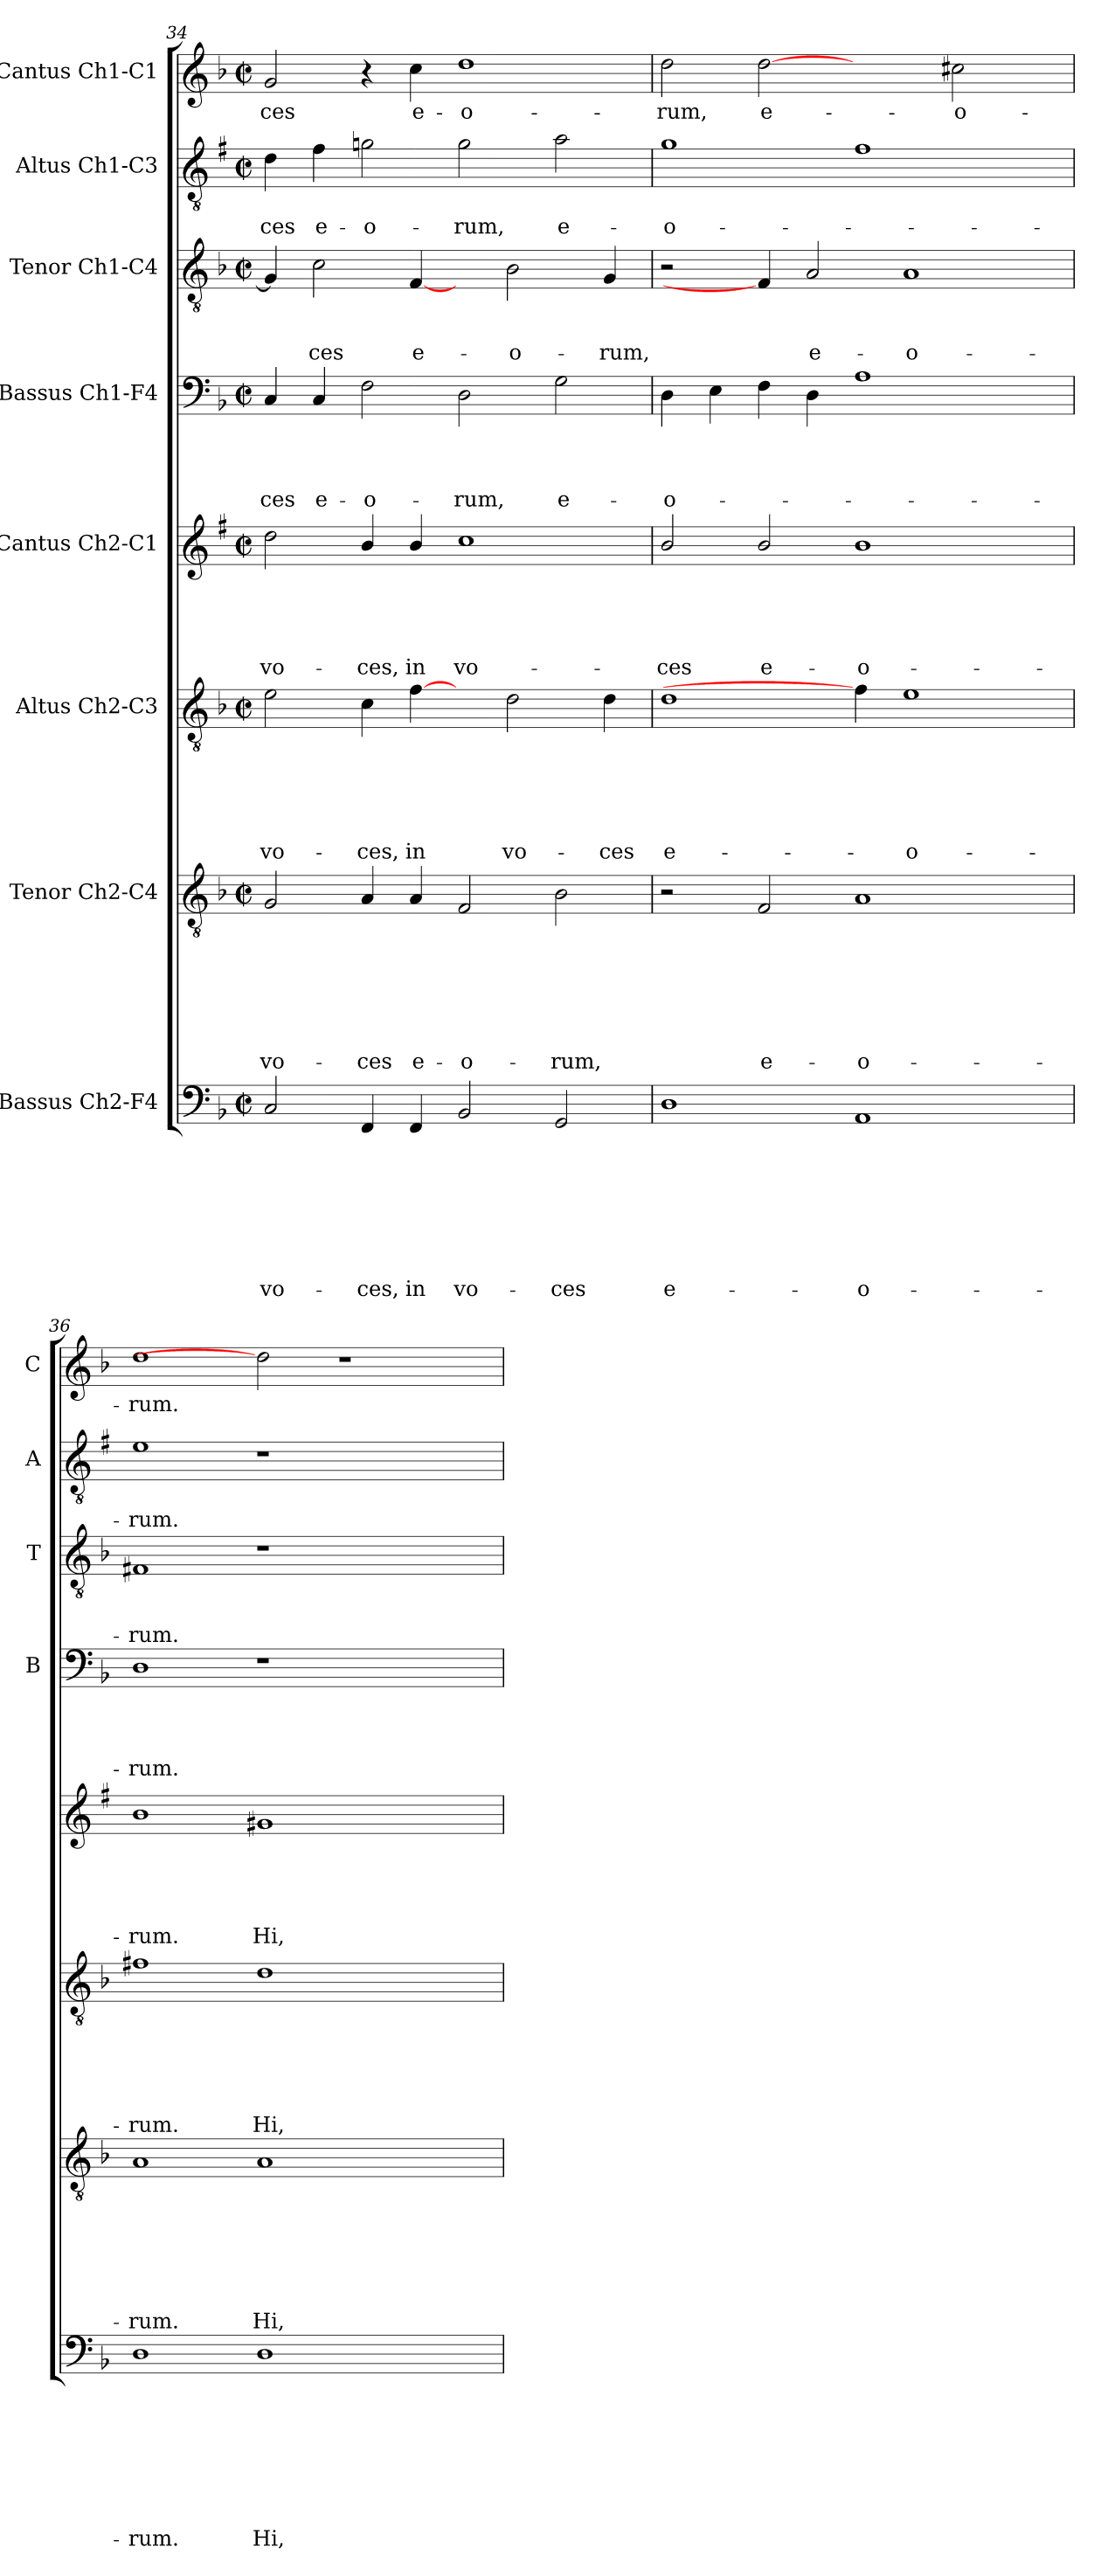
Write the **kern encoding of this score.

**kern	**text	**text	**text	**text	**text	**text	**text	**text	**kern	**text	**text	**text	**text	**text	**text	**text	**kern	**text	**text	**text	**text	**text	**text	**kern	**text	**text	**text	**text	**text	**kern	**text	**text	**text	**text	**kern	**text	**text	**text	**kern	**text	**text	**kern	**text
*part8	*part8	*part8	*part8	*part8	*part8	*part8	*part8	*part8	*part7	*part7	*part7	*part7	*part7	*part7	*part7	*part7	*part6	*part6	*part6	*part6	*part6	*part6	*part6	*part5	*part5	*part5	*part5	*part5	*part5	*part4	*part4	*part4	*part4	*part4	*part3	*part3	*part3	*part3	*part2	*part2	*part2	*part1	*part1
*staff8	*staff8	*staff8	*staff8	*staff8	*staff8	*staff8	*staff8	*staff8	*staff7	*staff7	*staff7	*staff7	*staff7	*staff7	*staff7	*staff7	*staff6	*staff6	*staff6	*staff6	*staff6	*staff6	*staff6	*staff5	*staff5	*staff5	*staff5	*staff5	*staff5	*staff4	*staff4	*staff4	*staff4	*staff4	*staff3	*staff3	*staff3	*staff3	*staff2	*staff2	*staff2	*staff1	*staff1
*I"Bassus Ch2-F4	*	*	*	*	*	*	*	*	*I"Tenor Ch2-C4	*	*	*	*	*	*	*	*I"Altus Ch2-C3	*	*	*	*	*	*	*I"Cantus Ch2-C1	*	*	*	*	*	*I"Bassus Ch1-F4	*	*	*	*	*I"Tenor Ch1-C4	*	*	*	*I"Altus Ch1-C3	*	*	*I"Cantus Ch1-C1	*
*	*	*	*	*	*	*	*	*	*	*	*	*	*	*	*	*	*	*	*	*	*	*	*	*	*	*	*	*	*	*I'B	*	*	*	*	*I'T	*	*	*	*I'A	*	*	*I'C	*
*clefF4	*	*	*	*	*	*	*	*	*clefGv2	*	*	*	*	*	*	*	*clefGv2	*	*	*	*	*	*	*clefG2	*	*	*	*	*	*clefF4	*	*	*	*	*clefGv2	*	*	*	*clefGv2	*	*	*clefG2	*
*	*	*	*	*	*	*	*	*	*	*	*	*	*	*	*	*	*	*	*	*	*	*	*	*ITrd1c2	*	*	*	*	*	*	*	*	*	*	*	*	*	*	*ITrd1c2	*	*	*	*
*k[b-]	*	*	*	*	*	*	*	*	*k[b-]	*	*	*	*	*	*	*	*k[b-]	*	*	*	*	*	*	*k[b-]	*	*	*	*	*	*k[b-]	*	*	*	*	*k[b-]	*	*	*	*k[b-]	*	*	*k[b-]	*
*F:	*	*	*	*	*	*	*	*	*F:	*	*	*	*	*	*	*	*F:	*	*	*	*	*	*	*F:	*	*	*	*	*	*F:	*	*	*	*	*F:	*	*	*	*F:	*	*	*F:	*
*M2/2	*	*	*	*	*	*	*	*	*M2/2	*	*	*	*	*	*	*	*M2/2	*	*	*	*	*	*	*M2/2	*	*	*	*	*	*M2/2	*	*	*	*	*M2/2	*	*	*	*M2/2	*	*	*M2/2	*
*met(c|)	*	*	*	*	*	*	*	*	*met(c|)	*	*	*	*	*	*	*	*met(c|)	*	*	*	*	*	*	*met(c|)	*	*	*	*	*	*met(c|)	*	*	*	*	*met(c|)	*	*	*	*met(c|)	*	*	*met(c|)	*
=34	=34	=34	=34	=34	=34	=34	=34	=34	=34	=34	=34	=34	=34	=34	=34	=34	=34	=34	=34	=34	=34	=34	=34	=34	=34	=34	=34	=34	=34	=34	=34	=34	=34	=34	=34	=34	=34	=34	=34	=34	=34	=34	=34
!	!	!	!	!	!	!	!	!LO:LY:b	!	!	!	!	!	!	!	!LO:LY:b	!	!	!	!	!	!	!LO:LY:b	!	!	!	!	!	!LO:LY:b	!	!	!	!	!LO:LY:b	!	!	!	!	!	!	!LO:LY:b	!	!LO:LY:b
2C/	.	.	.	.	.	.	.	vo-	2G/	.	.	.	.	.	.	vo-	2e\	.	.	.	.	.	vo-	2cc\	.	.	.	.	vo-	4C/	.	.	.	-ces	4G/]	.	.	.	4c\	.	-ces	2g/	-ces
!	!	!	!	!	!	!	!	!	!	!	!	!	!	!	!	!	!	!	!	!	!	!	!	!	!	!	!	!	!	!	!	!	!	!LO:LY:b	!	!	!	!LO:LY:b	!	!	!LO:LY:b	!	!
.	.	.	.	.	.	.	.	.	.	.	.	.	.	.	.	.	.	.	.	.	.	.	.	.	.	.	.	.	.	4C/	.	.	.	e-	2c\	.	.	-ces	4e\	.	e-	.	.
!	!	!	!	!	!	!	!	!LO:LY:b	!	!	!	!	!	!	!	!LO:LY:b	!	!	!	!	!	!	!LO:LY:b	!	!	!	!	!	!LO:LY:b	!	!	!	!	!LO:LY:b	!	!	!	!	!	!	!LO:LY:b	!	!
4FF/	.	.	.	.	.	.	.	-ces,	4A/	.	.	.	.	.	.	-ces	4c\	.	.	.	.	.	-ces,	4a/	.	.	.	.	-ces,	2F\	.	.	.	-o-	.	.	.	.	2fn\	.	-o-	4r	.
!	!	!	!	!	!	!	!	!LO:LY:b	!	!	!	!	!	!	!	!LO:LY:b	!	!	!	!	!	!	!LO:LY:b	!	!	!	!	!	!LO:LY:b	!	!	!	!	!	!	!	!	!LO:LY:b	!	!	!	!	!LO:LY:b
4FF/	.	.	.	.	.	.	.	in	4A/	.	.	.	.	.	.	e-	[4f\	.	.	.	.	.	in	4a/	.	.	.	.	in	.	.	.	.	.	[4F/	.	.	e-	.	.	.	4cc\	e-
!	!	!	!	!	!	!	!	!LO:LY:b	!	!	!	!	!	!	!	!LO:LY:b	!	!	!	!	!	!	!	!	!	!	!	!	!LO:LY:b	!	!	!	!	!LO:LY:b	!	!	!	!	!	!	!LO:LY:b	!	!LO:LY:b
2BB-/	.	.	.	.	.	.	.	vo-	2F/	.	.	.	.	.	.	-o-	4ryy	.	.	.	.	.	.	1b-	.	.	.	.	vo-	2D\	.	.	.	-rum,	4ryy	.	.	.	2f\	.	-rum,	1dd	-o-
!	!	!	!	!	!	!	!	!	!	!	!	!	!	!	!	!	!	!	!	!	!	!	!LO:LY:b	!	!	!	!	!	!	!	!	!	!	!	!	!	!	!LO:LY:b	!	!	!	!	!
.	.	.	.	.	.	.	.	.	.	.	.	.	.	.	.	.	2d\	.	.	.	.	.	vo-	.	.	.	.	.	.	.	.	.	.	.	2B-\	.	.	-o-	.	.	.	.	.
!	!	!	!	!	!	!	!	!LO:LY:b	!	!	!	!	!	!	!	!LO:LY:b	!	!	!	!	!	!	!	!	!	!	!	!	!	!	!	!	!	!LO:LY:b	!	!	!	!	!	!	!LO:LY:b	!	!
2GG/	.	.	.	.	.	.	.	-ces	2B-\	.	.	.	.	.	.	-rum,	.	.	.	.	.	.	.	.	.	.	.	.	.	2G\	.	.	.	e-	.	.	.	.	2g\	.	e-	.	.
!	!	!	!	!	!	!	!	!	!	!	!	!	!	!	!	!	!	!	!	!	!	!	!LO:LY:b	!	!	!	!	!	!	!	!	!	!	!	!	!	!	!LO:LY:b	!	!	!	!	!
.	.	.	.	.	.	.	.	.	.	.	.	.	.	.	.	.	4d\	.	.	.	.	.	-ces	.	.	.	.	.	.	.	.	.	.	.	4G/	.	.	-rum,	.	.	.	.	.
=35	=35	=35	=35	=35	=35	=35	=35	=35	=35	=35	=35	=35	=35	=35	=35	=35	=35	=35	=35	=35	=35	=35	=35	=35	=35	=35	=35	=35	=35	=35	=35	=35	=35	=35	=35	=35	=35	=35	=35	=35	=35	=35	=35
!	!	!	!	!	!	!	!	!LO:LY:b	!	!	!	!	!	!	!	!	!	!	!	!	!	!	!LO:LY:b	!	!	!	!	!	!LO:LY:b	!	!	!	!	!LO:LY:b	!	!	!	!	!	!	!LO:LY:b	!	!LO:LY:b
1D	.	.	.	.	.	.	.	e-	2r	.	.	.	.	.	.	.	1d	.	.	.	.	.	e-	2a/	.	.	.	.	-ces	4D\	.	.	.	-o-	2r	.	.	.	1f	.	-o-	2dd\	-rum,
.	.	.	.	.	.	.	.	.	.	.	.	.	.	.	.	.	.	.	.	.	.	.	.	.	.	.	.	.	.	4E\	.	.	.	.	.	.	.	.	.	.	.	.	.
!	!	!	!	!	!	!	!	!	!	!	!	!	!	!	!	!LO:LY:b	!	!	!	!	!	!	!	!	!	!	!	!	!LO:LY:b	!	!	!	!	!	!	!	!	!	!	!	!	!	!LO:LY:b
.	.	.	.	.	.	.	.	.	2F/	.	.	.	.	.	.	e-	.	.	.	.	.	.	.	2a/	.	.	.	.	e-	4F\	.	.	.	.	4F/]	.	.	.	.	.	.	[2dd	e-
!	!	!	!	!	!	!	!	!	!	!	!	!	!	!	!	!	!	!	!	!	!	!	!	!	!	!	!	!	!	!	!	!	!	!	!	!	!	!LO:LY:b	!	!	!	!	!
.	.	.	.	.	.	.	.	.	.	.	.	.	.	.	.	.	.	.	.	.	.	.	.	.	.	.	.	.	.	4D\	.	.	.	.	2A/	.	.	e-	.	.	.	.	.
!	!	!	!	!	!	!	!	!LO:LY:b	!	!	!	!	!	!	!	!LO:LY:b	!	!	!	!	!	!	!	!	!	!	!	!	!LO:LY:b	!	!	!	!	!	!	!	!	!	!	!	!	!	!
1AA	.	.	.	.	.	.	.	-o-	1A	.	.	.	.	.	.	-o-	4f\]	.	.	.	.	.	.	1a	.	.	.	.	-o-	1A	.	.	.	.	.	.	.	.	1e	.	.	2ryy	.
!	!	!	!	!	!	!	!	!	!	!	!	!	!	!	!	!	!	!	!	!	!	!	!LO:LY:b	!	!	!	!	!	!	!	!	!	!	!	!	!	!	!LO:LY:b	!	!	!	!	!
.	.	.	.	.	.	.	.	.	.	.	.	.	.	.	.	.	1e	.	.	.	.	.	-o-	.	.	.	.	.	.	.	.	.	.	.	1A	.	.	-o-	.	.	.	.	.
!	!	!	!	!	!	!	!	!	!	!	!	!	!	!	!	!	!	!	!	!	!	!	!	!	!	!	!	!	!	!	!	!	!	!	!	!	!	!	!	!	!	!	!LO:LY:b
.	.	.	.	.	.	.	.	.	.	.	.	.	.	.	.	.	.	.	.	.	.	.	.	.	.	.	.	.	.	.	.	.	.	.	.	.	.	.	.	.	.	2cc#X\	-o-
4ryy	.	.	.	.	.	.	.	.	4ryy	.	.	.	.	.	.	.	.	.	.	.	.	.	.	4ryy	.	.	.	.	.	4ryy	.	.	.	.	.	.	.	.	4ryy	.	.	4ryy	.
=36	=36	=36	=36	=36	=36	=36	=36	=36	=36	=36	=36	=36	=36	=36	=36	=36	=36	=36	=36	=36	=36	=36	=36	=36	=36	=36	=36	=36	=36	=36	=36	=36	=36	=36	=36	=36	=36	=36	=36	=36	=36	=36	=36
!	!	!	!	!	!	!	!	!LO:LY:b	!	!	!	!	!	!	!	!LO:LY:b	!	!	!	!	!	!	!LO:LY:b	!	!	!	!	!	!LO:LY:b	!	!	!	!	!LO:LY:b	!	!	!	!LO:LY:b	!	!	!LO:LY:b	!	!LO:LY:b
1D	.	.	.	.	.	.	.	-rum.	1A	.	.	.	.	.	.	-rum.	1f#X	.	.	.	.	.	-rum.	1a	.	.	.	.	-rum.	1D	.	.	.	-rum.	1F#X	.	.	-rum.	1d	.	-rum.	1dd	-rum.
!	!	!	!	!	!	!	!	!LO:LY:b	!	!	!	!	!	!	!	!LO:LY:b	!	!	!	!	!	!	!LO:LY:b	!	!	!	!	!	!LO:LY:b	!	!	!	!	!	!	!	!	!	!	!	!	!	!
1D	.	.	.	.	.	.	.	Hi,	1A	.	.	.	.	.	.	Hi,	1d	.	.	.	.	.	Hi,	1f#X	.	.	.	.	Hi,	1r	.	.	.	.	1r	.	.	.	1r	.	.	2dd]	.
.	.	.	.	.	.	.	.	.	.	.	.	.	.	.	.	.	.	.	.	.	.	.	.	.	.	.	.	.	.	.	.	.	.	.	.	.	.	.	.	.	.	1r	.
2ryy	.	.	.	.	.	.	.	.	2ryy	.	.	.	.	.	.	.	2ryy	.	.	.	.	.	.	2ryy	.	.	.	.	.	2ryy	.	.	.	.	2ryy	.	.	.	2ryy	.	.	.	.
=	=	=	=	=	=	=	=	=	=	=	=	=	=	=	=	=	=	=	=	=	=	=	=	=	=	=	=	=	=	=	=	=	=	=	=	=	=	=	=	=	=	=	=
*-	*-	*-	*-	*-	*-	*-	*-	*-	*-	*-	*-	*-	*-	*-	*-	*-	*-	*-	*-	*-	*-	*-	*-	*-	*-	*-	*-	*-	*-	*-	*-	*-	*-	*-	*-	*-	*-	*-	*-	*-	*-	*-	*-
